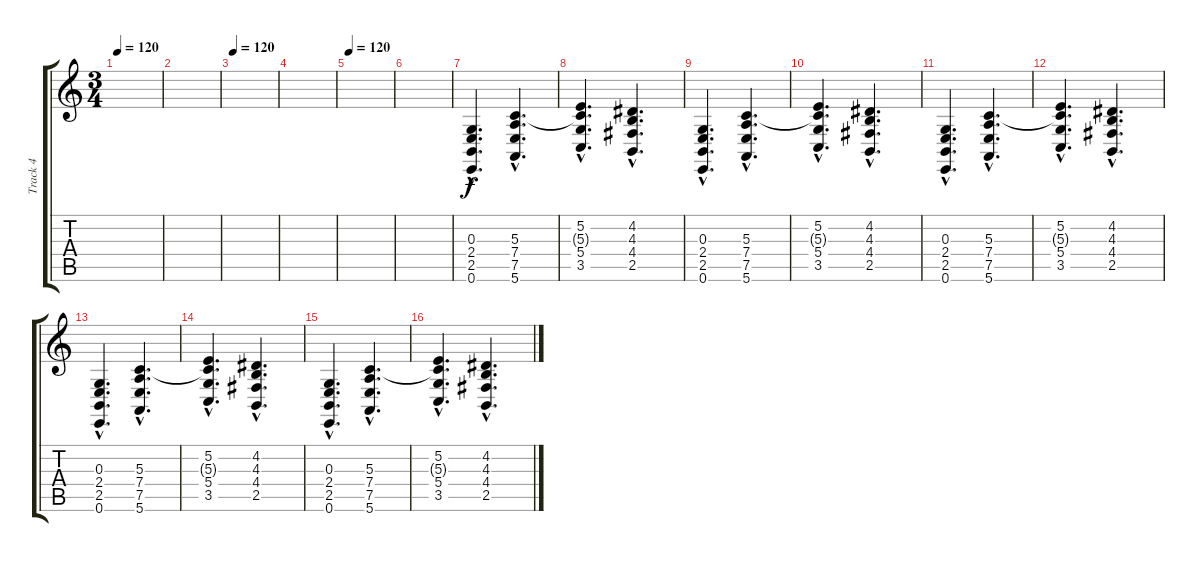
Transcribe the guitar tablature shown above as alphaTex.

\track ("Track 4" "Track 4") {instrument synthstrings1}
\staff {score tabs}
\tuning (E4 B3 G3 D3 A2 E2) {hide}
\ts (3 4)
\tempo 120
\clef g2
\ks c
|
|
\tempo 120
|
|
\tempo 120
|
|
(0.3{hac} 2.4{hac} 2.5{hac} 0.6{hac}).4{d} (5.3{hac} 7.4{hac} 7.5{hac} 5.6{hac}).4{d} |
(5.2{hac} 5.3{hac t} 5.4{hac} 3.5{hac}).4{d} (4.2{hac} 4.3{hac} 4.4{hac} 2.5{hac}).4{d} |
(0.3{hac} 2.4{hac} 2.5{hac} 0.6{hac}).4{d} (5.3{hac} 7.4{hac} 7.5{hac} 5.6{hac}).4{d} |
(5.2{hac} 5.3{hac t} 5.4{hac} 3.5{hac}).4{d} (4.2{hac} 4.3{hac} 4.4{hac} 2.5{hac}).4{d} |
(0.3{hac} 2.4{hac} 2.5{hac} 0.6{hac}).4{d} (5.3{hac} 7.4{hac} 7.5{hac} 5.6{hac}).4{d} |
(5.2{hac} 5.3{hac t} 5.4{hac} 3.5{hac}).4{d} (4.2{hac} 4.3{hac} 4.4{hac} 2.5{hac}).4{d} |
(0.3{hac} 2.4{hac} 2.5{hac} 0.6{hac}).4{d} (5.3{hac} 7.4{hac} 7.5{hac} 5.6{hac}).4{d} |
(5.2{hac} 5.3{hac t} 5.4{hac} 3.5{hac}).4{d} (4.2{hac} 4.3{hac} 4.4{hac} 2.5{hac}).4{d} |
(0.3{hac} 2.4{hac} 2.5{hac} 0.6{hac}).4{d} (5.3{hac} 7.4{hac} 7.5{hac} 5.6{hac}).4{d} |
(5.2{hac} 5.3{hac t} 5.4{hac} 3.5{hac}).4{d} (4.2{hac} 4.3{hac} 4.4{hac} 2.5{hac}).4{d}
